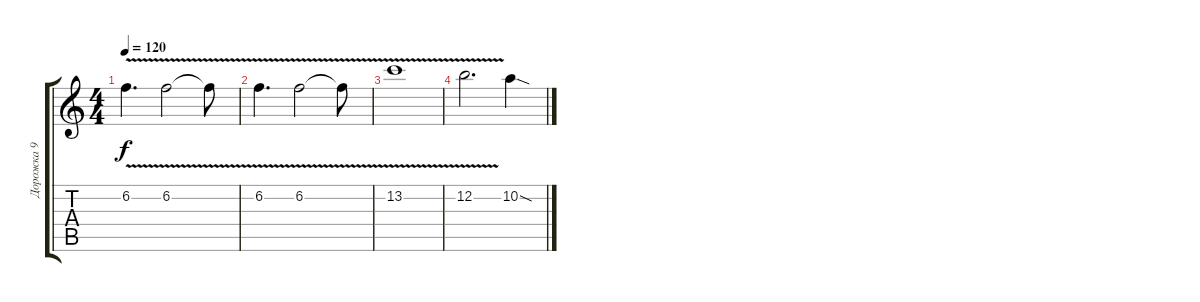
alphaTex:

\track ("Дорожка 9" "Дорожка 9") {instrument distortionguitar}
\staff {score tabs}
\tuning (E4 B3 G3 D3 A2 E2) {hide}
\ts (4 4)
\tempo 120
\clef g2
\ks c
6.2{v}.4{d dy f} 6.2{v}.2 6.2{t}.8 |
6.2{v}.4{d} 6.2{v}.2 6.2{t}.8 |
13.2{v}.1 |
12.2{v}.2{d} 10.2{sod}.4
